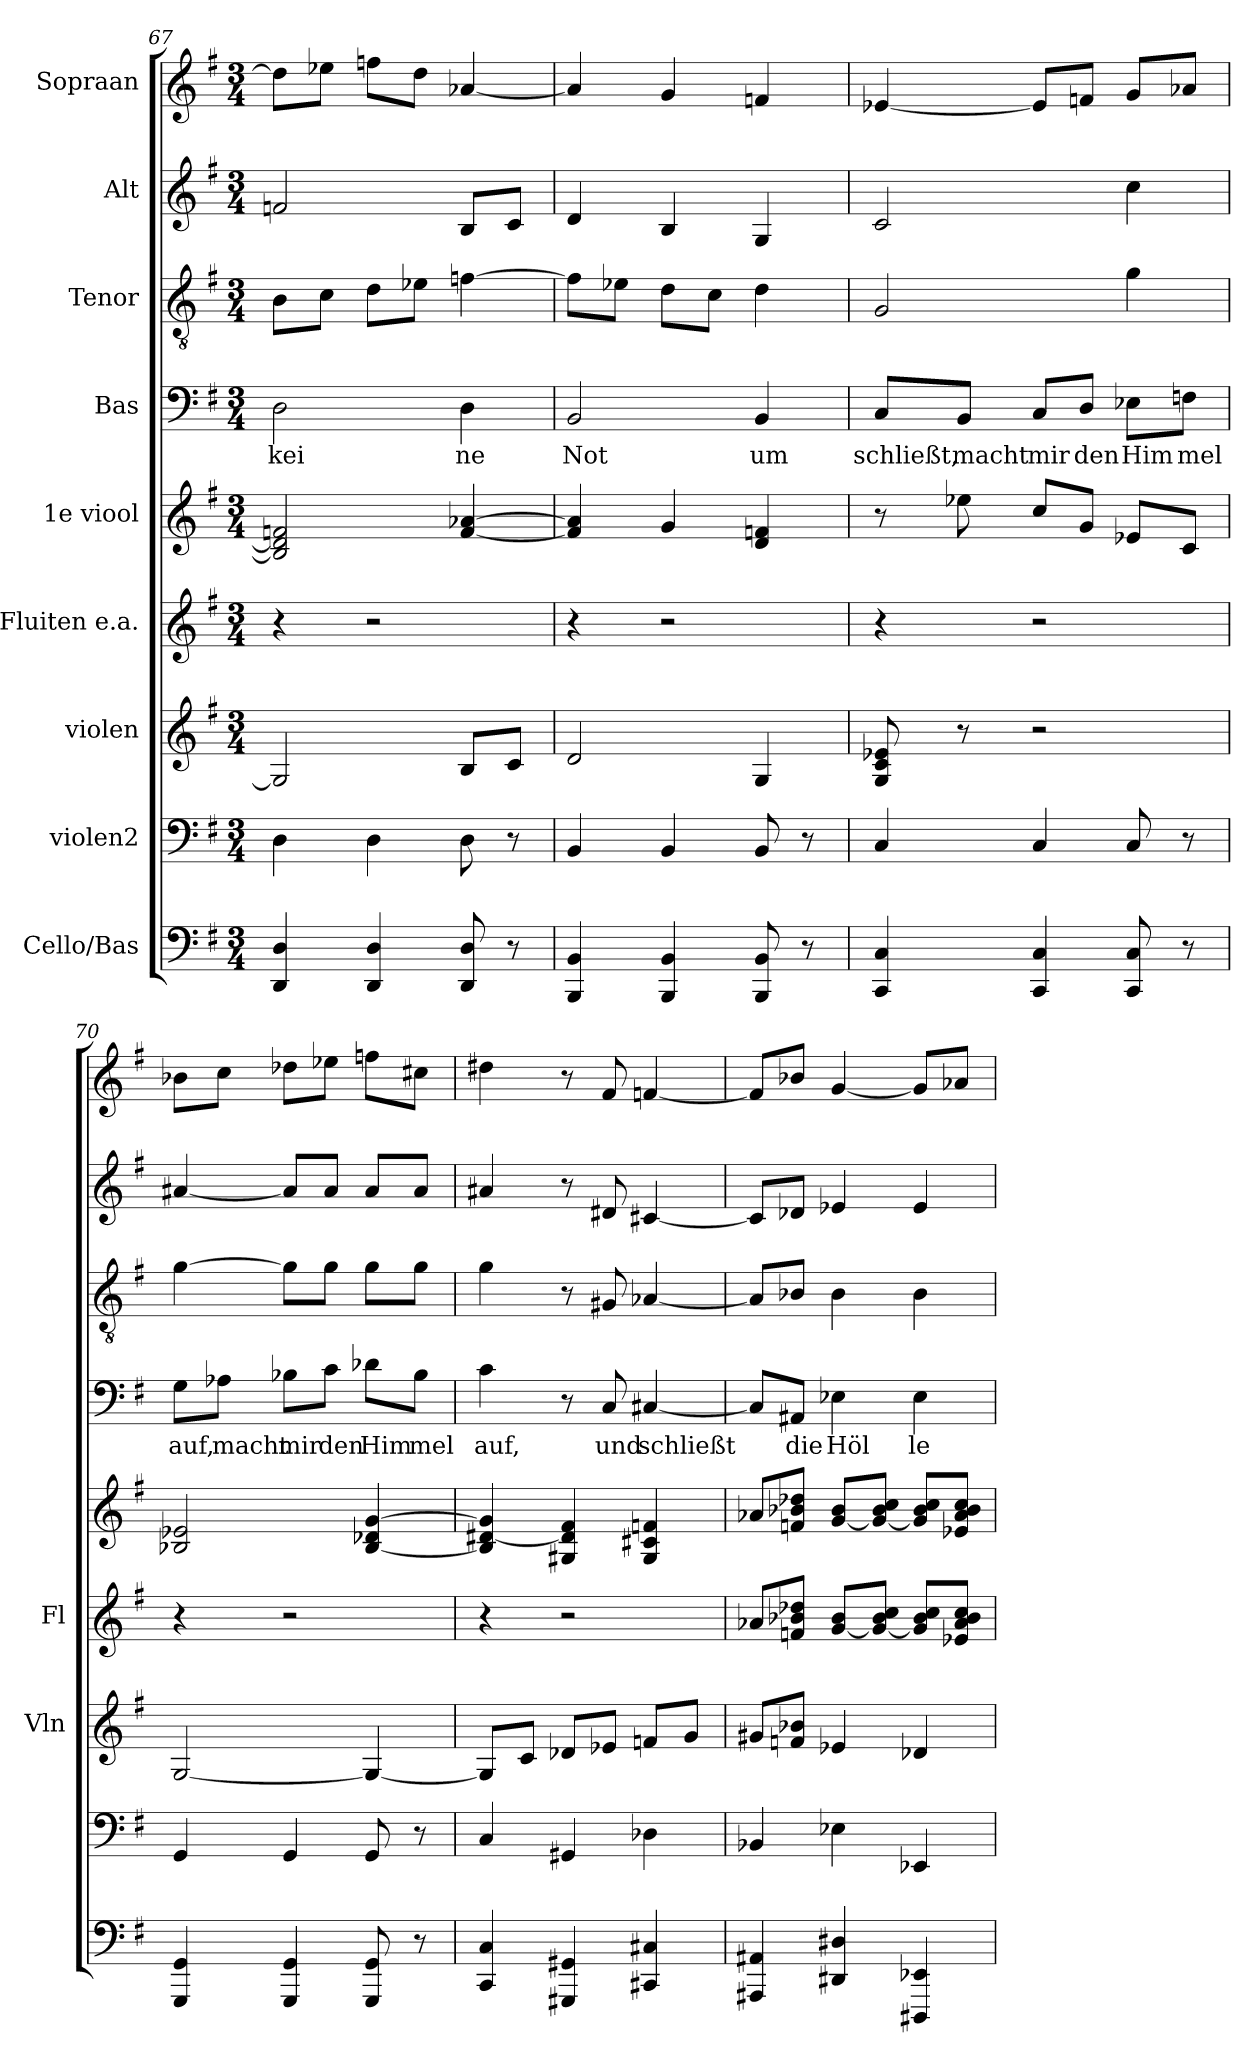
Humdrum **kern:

**kern	**kern	**kern	**kern	**kern	**kern	**text	**kern	**kern	**kern
*part9	*part8	*part7	*part6	*part5	*part4	*part4	*part3	*part2	*part1
*staff9	*staff8	*staff7	*staff6	*staff5	*staff4	*staff4	*staff3	*staff2	*staff1
*I"Cello/Bas	*I"violen2	*I"violen	*I"Fluiten e.a.	*I"1e viool	*I"Bas	*	*I"Tenor	*I"Alt	*I"Sopraan
*	*	*I'Vln	*I'Fl	*	*	*	*	*	*
!!LO:LB:g=z
*clefF4	*clefF4	*clefG2	*clefG2	*clefG2	*clefF4	*	*clefGv2	*clefG2	*clefG2
*k[f#]	*k[f#]	*k[f#]	*k[f#]	*k[f#]	*k[f#]	*	*k[f#]	*k[f#]	*k[f#]
*M3/4	*M3/4	*M3/4	*M3/4	*M3/4	*M3/4	*	*M3/4	*M3/4	*M3/4
=67	=67	=67	=67	=67	=67	=67	=67	=67	=67
4DD/ 4D/	4D\	2G/]	4r	2B/] 2d/] 2fn/	2Di\	kei	8B\L	2fn/	8dd\L]
.	.	.	.	.	.	.	8c\J	.	8ee-X\J
4DD/ 4D/	4D\	.	2r	.	.	.	8d\L	.	8ffn\L
.	.	.	.	.	.	.	8e-X\J	.	8dd\J
8DD/ 8D/	8D\	8B/L	.	[4f/ [4a-X/	4Di\	ne	[4fn\	8B/L	[4a-X/
8r	8r	8c/J	.	.	.	.	.	8c/J	.
=68	=68	=68	=68	=68	=68	=68	=68	=68	=68
4BBB/ 4BB/	4BB/	2d/	4r	4f/] 4a-/]	2BBi/	Not	8f\L]	4d/	4a-/]
.	.	.	.	.	.	.	8e-X\J	.	.
4BBB/ 4BB/	4BB/	.	2r	4g/	.	.	8d\L	4B/	4g/
.	.	.	.	.	.	.	8c\J	.	.
8BBB/ 8BB/	8BB/	4G/	.	4d/ 4fn/	4BBi/	um	4d\	4G/	4fn/
8r	8r	.	.	.	.	.	.	.	.
=69	=69	=69	=69	=69	=69	=69	=69	=69	=69
4CC/ 4C/	4C/	8G/ 8c/ 8e-X/	4r	8r	8Ci/L	schließt,	2G/	2c/	[4e-X/
.	.	8r	.	8ee-X\	8BBi/J	macht	.	.	.
4CC/ 4C/	4C/	2r	2r	8cc\L	8Ci/L	mir	.	.	8e-/L]
.	.	.	.	8g/J	8Di/J	den	.	.	8fn/J
8CC/ 8C/	8C/	.	.	8e-X/L	8E-Xi\L	Him	4g\	4cc\	8g/L
8r	8r	.	.	8c/J	8Fni\J	mel	.	.	8a-X/J
!!LO:LB:g=z
=70	=70	=70	=70	=70	=70	=70	=70	=70	=70
4GGG/ 4GG/	4GG/	[2G/	4r	2B-X/ 2e-X/	8Gi\L	auf,	[4g\	[4a#X/	8b-X\L
.	.	.	.	.	8A-Xi\J	macht	.	.	8cc\J
4GGG/ 4GG/	4GG/	.	2r	.	8B-Xi\L	mir	8g\L]	8a#/L]	8dd-X\L
.	.	.	.	.	8ci\J	den	8g\J	8a#/J	8ee-X\J
8GGG/ 8GG/	8GG/	4G/_	.	[4B-/ 4d-X/ [4g/	8d-Xi\L	Him	8g\L	8a#/L	8ffn\L
8r	8r	.	.	.	8B-i\J	mel	8g\J	8a#/J	8cc#X\J
=71	=71	=71	=71	=71	=71	=71	=71	=71	=71
4CC/ 4C/	4C/	8G/L]	4r	4B-/] [4d#X/ 4g/]	4cj\	auf,	4g\	4a#X/	4dd#X\
.	.	8c/J	.	.	.	.	.	.	.
4GGG#X/ 4GG#X/	4GG#X/	8d-X/L	2r	4G#X/ 4d#/] 4f#/	8r	.	8r	8r	8r
.	.	8e-X/J	.	.	8Ci/	und	8G#X/	8d#X/	8f#/
4CC#X/ 4C#X/	4D-X\	8fn/L	.	4G#/ 4c#X/ 4fn/	[4C#Xi/	schließt	[4A-X/	[4c#X/	[4fn/
.	.	8g/J	.	.	.	.	.	.	.
=72	=72	=72	=72	=72	=72	=72	=72	=72	=72
4AAA#X/ 4AA#X/	4BB-X/	8g#X/L	8a-X/L	8a-X/L	8C#i/L]	.	8A-/L]	8c#/L]	8f/L]
.	.	8fn/ 8b-X/J	8fn/ 8b-X/ 8dd-X/J	8fn/ 8b-X/ 8dd-X/J	8AA#Xi/J	die	8B-X/J	8d-X/J	8b-X/J
4DD#X/ 4D#X/	4E-X\	4e-X/	[8g/ 8b-/L	[8g/ 8b-/L	4E-Xi\	Höl	4B-\	4e-X/	[4g/
.	.	.	8g/_ 8b-/ 8cc/J	8g/_ 8b-/ 8cc/J	.	.	.	.	.
4DDD#X/ 4EE-X/	4EE-X/	4d-X/	8g/] 8b-/ 8cc/L	8g/] 8b-/ 8cc/L	4E-i\	le	4B-\	4e-/	8g/L]
.	.	.	8e-X/ 8a-/ 8b-/ 8cc/J	8e-X/ 8a-/ 8b-/ 8cc/J	.	.	.	.	8a-X/J
=	=	=	=	=	=	=	=	=	=
*-	*-	*-	*-	*-	*-	*-	*-	*-	*-
